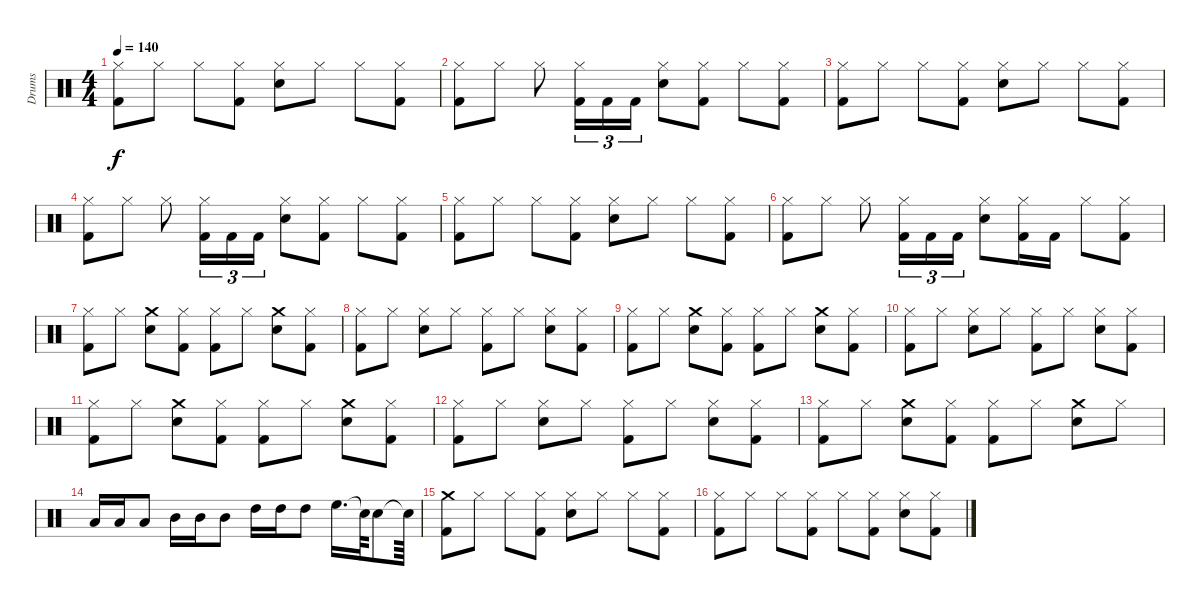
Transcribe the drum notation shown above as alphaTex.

\track ("Drums" "Drums") {instrument percussion}
\staff {score}
\articulation defaults
\ts (4 4)
\tempo 140
\clef neutral
\ks c
("Hi-Hat (closed)" "Kick (hit) 2").8{dy f} "Hi-Hat (closed)".8 "Hi-Hat (closed)".8 ("Kick (hit) 2" "Hi-Hat (closed)").8 ("Hi-Hat (closed)" "Snare (hit) 2").8 "Hi-Hat (closed)".8 "Hi-Hat (closed)".8 ("Kick (hit) 2" "Hi-Hat (closed)").8 |
("Hi-Hat (closed)" "Kick (hit) 2").8 "Hi-Hat (closed)".8 "Hi-Hat (closed)".8 ("Hi-Hat (closed)" "Kick (hit) 2").16{tu (3 2)} "Kick (hit) 2".16{tu (3 2)} "Kick (hit) 2".16{tu (3 2)} ("Snare (hit) 2" "Hi-Hat (closed)").8 ("Hi-Hat (closed)" "Kick (hit) 2").8 "Hi-Hat (closed)".8 ("Hi-Hat (closed)" "Kick (hit) 2").8 |
("Hi-Hat (closed)" "Kick (hit) 2").8 "Hi-Hat (closed)".8 "Hi-Hat (closed)".8 ("Kick (hit) 2" "Hi-Hat (closed)").8 ("Hi-Hat (closed)" "Snare (hit) 2").8 "Hi-Hat (closed)".8 "Hi-Hat (closed)".8 ("Kick (hit) 2" "Hi-Hat (closed)").8 |
("Hi-Hat (closed)" "Kick (hit) 2").8 "Hi-Hat (closed)".8 "Hi-Hat (closed)".8 ("Hi-Hat (closed)" "Kick (hit) 2").16{tu (3 2)} "Kick (hit) 2".16{tu (3 2)} "Kick (hit) 2".16{tu (3 2)} ("Snare (hit) 2" "Hi-Hat (closed)").8 ("Hi-Hat (closed)" "Kick (hit) 2").8 "Hi-Hat (closed)".8 ("Hi-Hat (closed)" "Kick (hit) 2").8 |
("Hi-Hat (closed)" "Kick (hit) 2").8 "Hi-Hat (closed)".8 "Hi-Hat (closed)".8 ("Kick (hit) 2" "Hi-Hat (closed)").8 ("Hi-Hat (closed)" "Snare (hit) 2").8 "Hi-Hat (closed)".8 "Hi-Hat (closed)".8 ("Kick (hit) 2" "Hi-Hat (closed)").8 |
("Hi-Hat (closed)" "Kick (hit) 2").8 "Hi-Hat (closed)".8 "Hi-Hat (closed)".8 ("Hi-Hat (closed)" "Kick (hit) 2").16{tu (3 2)} "Kick (hit) 2".16{tu (3 2)} "Kick (hit) 2".16{tu (3 2)} ("Snare (hit) 2" "Hi-Hat (closed)").8 ("Hi-Hat (closed)" "Kick (hit) 2").16 "Kick (hit) 2".16 "Hi-Hat (closed)".8 ("Hi-Hat (closed)" "Kick (hit) 2").8 |
("Kick (hit) 2" "Hi-Hat (closed)").8 "Hi-Hat (closed)".8 ("Snare (hit) 2" "Crash medium (hit)").8 ("Kick (hit) 2" "Hi-Hat (closed)").8 ("Kick (hit) 2" "Hi-Hat (closed)").8 "Hi-Hat (closed)".8 ("Crash medium (hit)" "Snare (hit) 2").8 ("Kick (hit) 2" "Hi-Hat (closed)").8 |
("Hi-Hat (closed)" "Kick (hit) 2").8 "Hi-Hat (closed)".8 ("Snare (hit) 2" "Hi-Hat (closed)").8 "Hi-Hat (closed)".8 ("Hi-Hat (closed)" "Kick (hit) 2").8 "Hi-Hat (closed)".8 ("Snare (hit) 2" "Hi-Hat (closed)").8 ("Hi-Hat (closed)" "Kick (hit) 2").8 |
("Kick (hit) 2" "Hi-Hat (closed)").8 "Hi-Hat (closed)".8 ("Snare (hit) 2" "Crash medium (hit)").8 ("Kick (hit) 2" "Hi-Hat (closed)").8 ("Kick (hit) 2" "Hi-Hat (closed)").8 "Hi-Hat (closed)".8 ("Crash medium (hit)" "Snare (hit) 2").8 ("Kick (hit) 2" "Hi-Hat (closed)").8 |
("Hi-Hat (closed)" "Kick (hit) 2").8 "Hi-Hat (closed)".8 ("Snare (hit) 2" "Hi-Hat (closed)").8 "Hi-Hat (closed)".8 ("Hi-Hat (closed)" "Kick (hit) 2").8 "Hi-Hat (closed)".8 ("Snare (hit) 2" "Hi-Hat (closed)").8 ("Hi-Hat (closed)" "Kick (hit) 2").8 |
("Kick (hit) 2" "Hi-Hat (closed)").8 "Hi-Hat (closed)".8 ("Snare (hit) 2" "Crash medium (hit)").8 ("Kick (hit) 2" "Hi-Hat (closed)").8 ("Kick (hit) 2" "Hi-Hat (closed)").8 "Hi-Hat (closed)".8 ("Crash medium (hit)" "Snare (hit) 2").8 ("Kick (hit) 2" "Hi-Hat (closed)").8 |
("Hi-Hat (closed)" "Kick (hit) 2").8 "Hi-Hat (closed)".8 ("Snare (hit) 2" "Hi-Hat (closed)").8 "Hi-Hat (closed)".8 ("Hi-Hat (closed)" "Kick (hit) 2").8 "Hi-Hat (closed)".8 ("Snare (hit) 2" "Hi-Hat (closed)").8 ("Hi-Hat (closed)" "Kick (hit) 2").8 |
("Kick (hit) 2" "Hi-Hat (closed)").8 "Hi-Hat (closed)".8 ("Snare (hit) 2" "Crash medium (hit)").8 ("Kick (hit) 2" "Hi-Hat (closed)").8 ("Kick (hit) 2" "Hi-Hat (closed)").8 "Hi-Hat (closed)".8 ("Crash medium (hit)" "Snare (hit) 2").8 "Hi-Hat (closed)".8 |
"Low Tom (hit)".16 "Low Tom (hit)".16 "Low Tom (hit)".8 "Mid Tom (hit)".16 "Mid Tom (hit)".16 "Mid Tom (hit)".8 "High Tom (hit)".16 "High Tom (hit)".16 "High Tom (hit)".8 "High Floor Tom (hit)".16{d} "Snare (hit)"{t}.64 "Snare (hit) 2".8 "Snare (hit)"{t}.64 |
("Kick (hit) 2" "Crash medium (hit)").8 "Hi-Hat (closed)".8 "Hi-Hat (closed)".8 ("Kick (hit) 2" "Hi-Hat (closed)").8 ("Hi-Hat (closed)" "Snare (hit) 2").8 "Hi-Hat (closed)".8 "Hi-Hat (closed)".8 ("Kick (hit) 2" "Hi-Hat (closed)").8 |
("Kick (hit) 2" "Hi-Hat (closed)").8 "Hi-Hat (closed)".8 "Hi-Hat (closed)".8 ("Kick (hit) 2" "Hi-Hat (closed)").8 "Hi-Hat (closed)".8 ("Kick (hit) 2" "Hi-Hat (closed)").8 ("Snare (hit) 2" "Hi-Hat (closed)").8 ("Kick (hit) 2" "Hi-Hat (closed)").8
